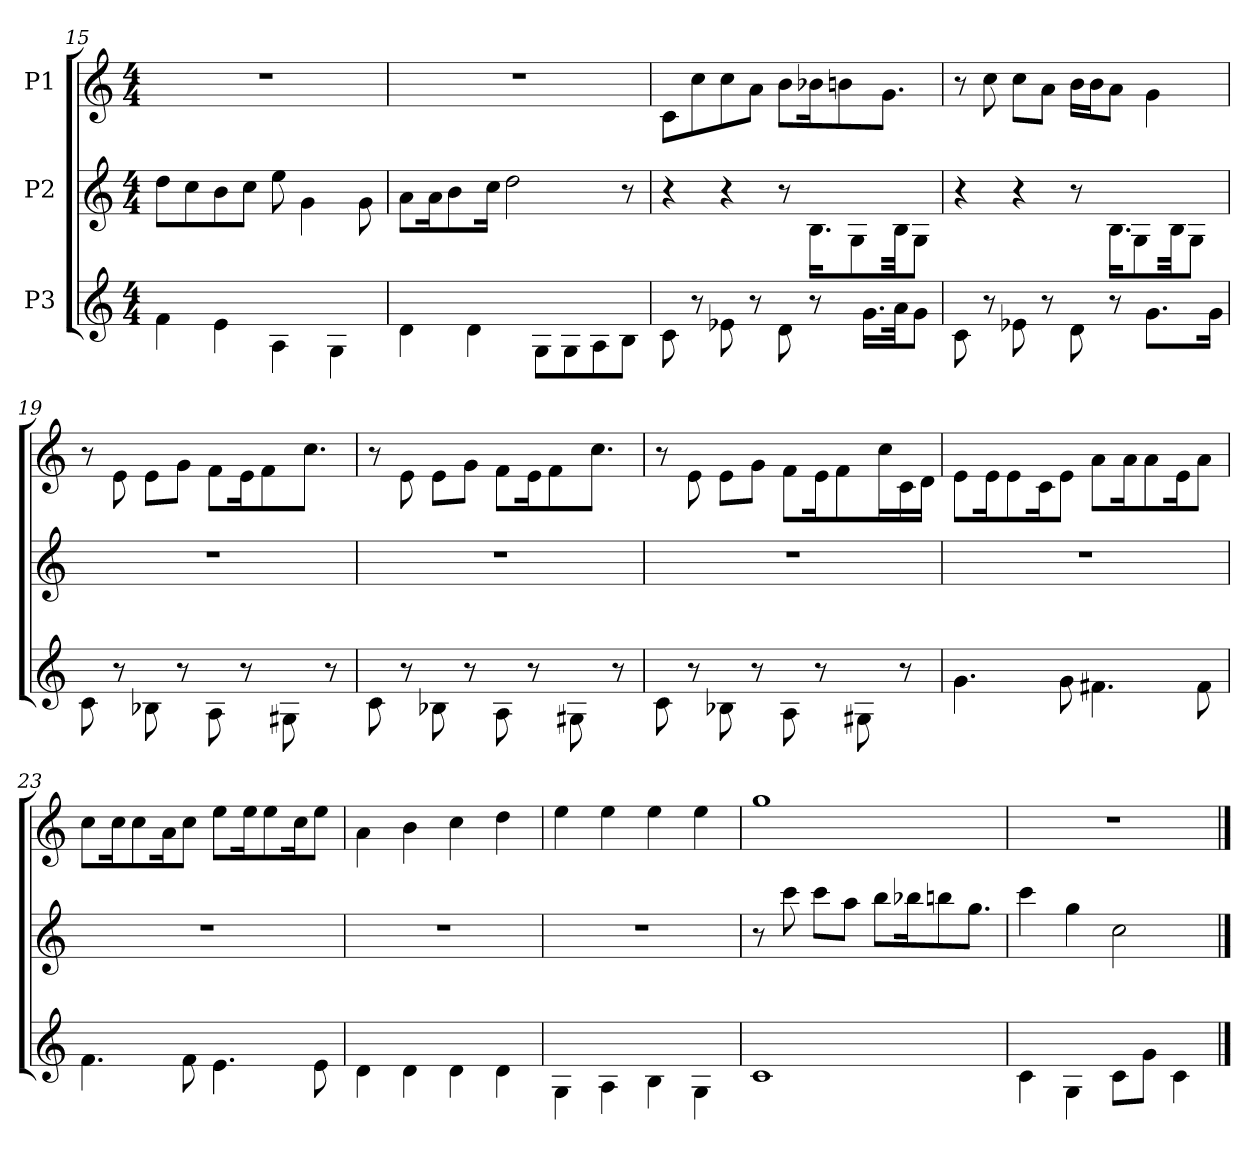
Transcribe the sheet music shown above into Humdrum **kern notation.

**kern	**kern	**kern
*part3	*part2	*part1
*staff3	*staff2	*staff1
*I"P3	*I"P2	*I"P1
*	*	*
*k[]	*k[]	*k[]
*C:	*C:	*C:
*M4/4	*M4/4	*M4/4
=15	=15	=15
4fi\	8ddj\L	1r
.	8ccj\	.
4ei\	8bj\	.
.	8ccj\J	.
4Ai\	8eej\	.
.	4gj\	.
4Gi\	.	.
.	8gj\	.
=16	=16	=16
4di\	8aj\L	1r
.	16aj\k	.
.	8bj\	.
4di\	.	.
.	16ccj\Jk	.
.	2ddj\	.
8Gi\L	.	.
8Gi\	.	.
8Ai\	.	.
8Bi\J	8r	.
=17	=17	=17
8ci\	4r	8cZ\L
8r	.	8ccZ\
8e-i\	4r	8ccZ\
8r	.	8aZ\J
8di\	8r	8bZ\L
8r	16.Bj\KL	16b-Z\k
.	.	8bZ\
.	8Gj\	.
16.gi\LL	.	.
.	.	8.gZ\J
32ai\Jk	32Bj\kk	.
8gi\J	8Gj\J	.
!!LO:LB:g=z
=18	=18	=18
8ci\	4r	8r
8r	.	8ccZ\
8e-i\	4r	8ccZ\L
8r	.	8aZ\J
8di\	8r	16bZ\LL
.	.	16bZ\J
8r	16.Bj\KL	8aZ\J
.	8Gj\	.
8.gi\L	.	4gZ\
.	32Bj\kk	.
.	8Gj\J	.
16gi\Jk	.	.
=19	=19	=19
8ci\	1r	8r
8r	.	8eZ\
8B-i\	.	8eZ\L
8r	.	8gZ\J
8Ai\	.	8fZ\L
8r	.	16eZ\k
.	.	8fZ\
8G#i\	.	.
.	.	8.ccZ\J
8r	.	.
=20	=20	=20
8ci\	1r	8r
8r	.	8eZ\
8B-i\	.	8eZ\L
8r	.	8gZ\J
8Ai\	.	8fZ\L
8r	.	16eZ\k
.	.	8fZ\
8G#i\	.	.
.	.	8.ccZ\J
8r	.	.
!!LO:LB:g=z
=21	=21	=21
8ci\	1r	8r
8r	.	8eZ\
8B-i\	.	8eZ\L
8r	.	8gZ\J
8Ai\	.	8fZ\L
8r	.	16eZ\k
.	.	8fZ\
8G#i\	.	.
.	.	16ccZ\L
8r	.	16cZ\
.	.	16dZ\JJ
=22	=22	=22
4.gi\	1r	8eZ\L
.	.	16eZ\k
.	.	8eZ\
.	.	16cZ\k
8gi\	.	8eZ\J
4.f#i\	.	8aZ\L
.	.	16aZ\k
.	.	8aZ\
.	.	16eZ\k
8f#i\	.	8aZ\J
=23	=23	=23
4.fi\	1r	8ccZ\L
.	.	16ccZ\k
.	.	8ccZ\
.	.	16aZ\k
8fi\	.	8ccZ\J
4.ei\	.	8eeZ\L
.	.	16eeZ\k
.	.	8eeZ\
.	.	16ccZ\k
8ei\	.	8eeZ\J
!!LO:LB:g=z
=24	=24	=24
4di\	1r	4aZ\
4di\	.	4bZ\
4di\	.	4ccZ\
4di\	.	4ddZ\
=25	=25	=25
4Gi\	1r	4eeZ\
4Ai\	.	4eeZ\
4Bi\	.	4eeZ\
4Gi\	.	4eeZ\
=26	=26	=26
1ci	8r	1ggZ
.	8cccj\	.
.	8cccj\L	.
.	8aaj\J	.
.	8bbj\L	.
.	16bb-j\k	.
.	8bbj\	.
.	8.ggj\J	.
=27	=27	=27
4ci\	4cccj\	1r
4Gi\	4ggj\	.
8ci\L	2ccj\	.
8gi\J	.	.
4ci\	.	.
==	==	==
*-	*-	*-
